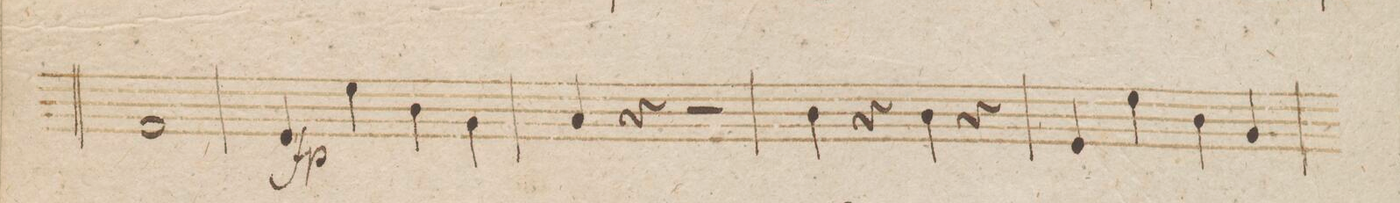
**kern	**dynam
*I"Viola.	*
*clefC3	*
*k[b-]	*
*met(c|)	*
*M2/2	*
1G	.
=63	=63
4F/	fp
4f\	.
4c\	.
4A\	.
=64	=64
4B-/	.
4r	.
2r	.
=65	=65
4c\	.
4r	.
4c\	.
4r	.
=66	=66
4F/	.
4f\	.
4c\	.
4A/	.
=67	=67
*-	*-
